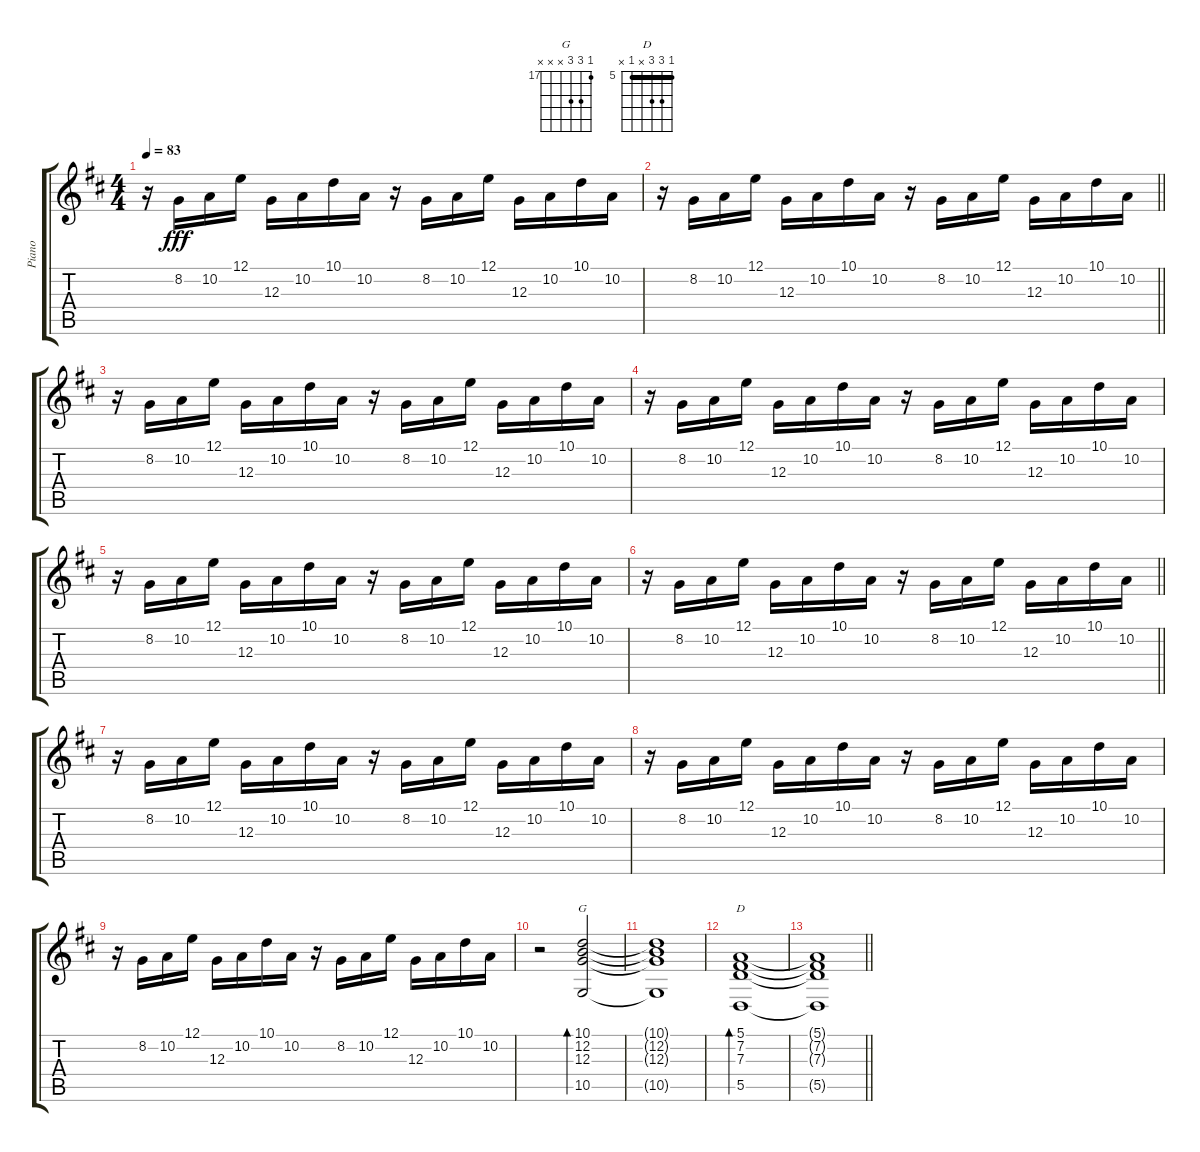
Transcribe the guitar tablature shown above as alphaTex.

\track ("Piano" "Piano") {instrument electricgrandpiano}
\staff {score tabs}
\tuning (E4 B3 G3 D3 A2 E2) {hide}
\chord ("G" 17 19 19 x x x) {firstfret 17}
\chord ("D" 5 7 7 x 5 x) {firstfret 5 barre 5}
\ts (4 4)
\tempo 83
\clef g2
\ks d
r.16{dy fff} 8.2.16 10.2.16 12.1.16 12.3.16 10.2.16 10.1.16 10.2.16 r.16 8.2.16 10.2.16 12.1.16 12.3.16 10.2.16 10.1.16 10.2.16 |
\barLineRight lightlight
r.16 8.2.16 10.2.16 12.1.16 12.3.16 10.2.16 10.1.16 10.2.16 r.16 8.2.16 10.2.16 12.1.16 12.3.16 10.2.16 10.1.16 10.2.16 |
r.16 8.2.16 10.2.16 12.1.16 12.3.16 10.2.16 10.1.16 10.2.16 r.16 8.2.16 10.2.16 12.1.16 12.3.16 10.2.16 10.1.16 10.2.16 |
r.16 8.2.16 10.2.16 12.1.16 12.3.16 10.2.16 10.1.16 10.2.16 r.16 8.2.16 10.2.16 12.1.16 12.3.16 10.2.16 10.1.16 10.2.16 |
r.16 8.2.16 10.2.16 12.1.16 12.3.16 10.2.16 10.1.16 10.2.16 r.16 8.2.16 10.2.16 12.1.16 12.3.16 10.2.16 10.1.16 10.2.16 |
\barLineRight lightlight
r.16 8.2.16 10.2.16 12.1.16 12.3.16 10.2.16 10.1.16 10.2.16 r.16 8.2.16 10.2.16 12.1.16 12.3.16 10.2.16 10.1.16 10.2.16 |
r.16 8.2.16 10.2.16 12.1.16 12.3.16 10.2.16 10.1.16 10.2.16 r.16 8.2.16 10.2.16 12.1.16 12.3.16 10.2.16 10.1.16 10.2.16 |
r.16 8.2.16 10.2.16 12.1.16 12.3.16 10.2.16 10.1.16 10.2.16 r.16 8.2.16 10.2.16 12.1.16 12.3.16 10.2.16 10.1.16 10.2.16 |
r.16 8.2.16 10.2.16 12.1.16 12.3.16 10.2.16 10.1.16 10.2.16 r.16 8.2.16 10.2.16 12.1.16 12.3.16 10.2.16 10.1.16 10.2.16 |
r.2 (10.1 12.2 12.3 10.5).2{bd 480 ch "G"} |
(10.1{t} 12.2{t} 12.3{t} 10.5{t}).1 |
(5.1 7.2 7.3 5.5).1{bd 480 ch "D"} |
\barLineRight lightlight
(5.1{t} 7.2{t} 7.3{t} 5.5{t}).1
